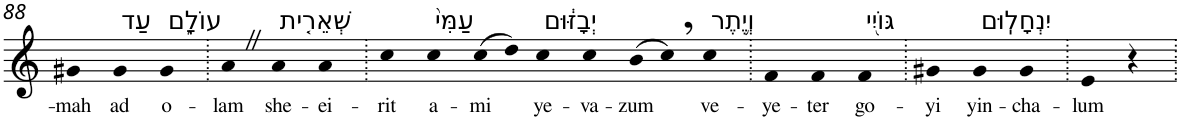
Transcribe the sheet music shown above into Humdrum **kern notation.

**kern	**text
*part1	*part1
*staff1	*staff1
*I"Piano	*
*I'Pno	*
!!LO:PB:g=z
*clefG2	*
*k[]	*
=88	=88
!	!LO:LY:b
4g#X	-mah
!LO:TX:a:t=עַד	!
!	!LO:LY:b
4g#	ad
!LO:TX:a:t=עוֹלָ֑ם	!
!	!LO:LY:b
4g#	o-
=89.	=89.
!	!LO:LY:b
4aZ	-lam
!LO:TX:a:t=שְׁאֵרִ֤ית	!
!	!LO:LY:b
4a	she-
!	!LO:LY:b
4a	-ei-
=90.	=90.
!	!LO:LY:b
4cc	-rit
!LO:TX:a:t=עַמִּי֙	!
!	!LO:LY:b
4cc	a-
!	!LO:LY:b
(>8cc	-mi
8dd)	.
!LO:TX:a:t=יְבָזּ֔וּם	!
!	!LO:LY:b
4cc	ye-
!	!LO:LY:b
4cc	-va-
!	!LO:LY:b
(>8b	-zum
8cc,)	.
!LO:TX:a:t=וְיֶ֥תֶר	!
!	!LO:LY:b
4cc	ve-
=91.	=91.
!	!LO:LY:b
4f	-ye-
!	!LO:LY:b
4f	-ter
!LO:TX:a:t=גּוֹיִ֖י	!
!	!LO:LY:b
4f	go-
=92.	=92.
!	!LO:LY:b
4g#X	-yi
!LO:TX:a:t=יִנְחָלֽוּם	!
!	!LO:LY:b
4g#	yin-
!	!LO:LY:b
4g#	-cha-
=93.	=93.
!	!LO:LY:b
4e	-lum
4r	.
=.	=.
*-	*-
